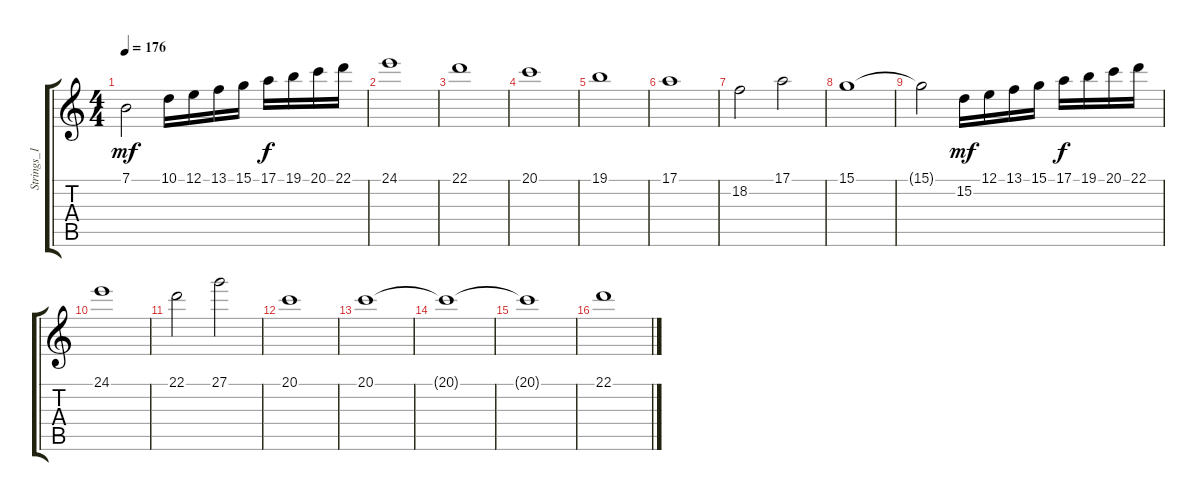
\track ("Strings_1" "Strings_1") {instrument stringensemble1}
\staff {score tabs}
\tuning (E4 B3 G3 D3 A2 E2) {hide}
\ts (4 4)
\tempo 176
\clef g2
\ks c
7.1.2{dy mf} 10.1.16 12.1.16 13.1.16 15.1.16 17.1.16{dy f} 19.1.16 20.1.16 22.1.16 |
24.1.1 |
22.1.1 |
20.1.1 |
19.1.1 |
17.1.1 |
18.2.2 17.1.2 |
15.1.1 |
15.1{t}.2 15.2.16{dy mf} 12.1.16 13.1.16 15.1.16 17.1.16{dy f} 19.1.16 20.1.16 22.1.16 |
24.1.1 |
22.1.2 27.1.2 |
20.1.1 |
20.1.1 |
20.1{t}.1 |
20.1{t}.1 |
22.1.1
